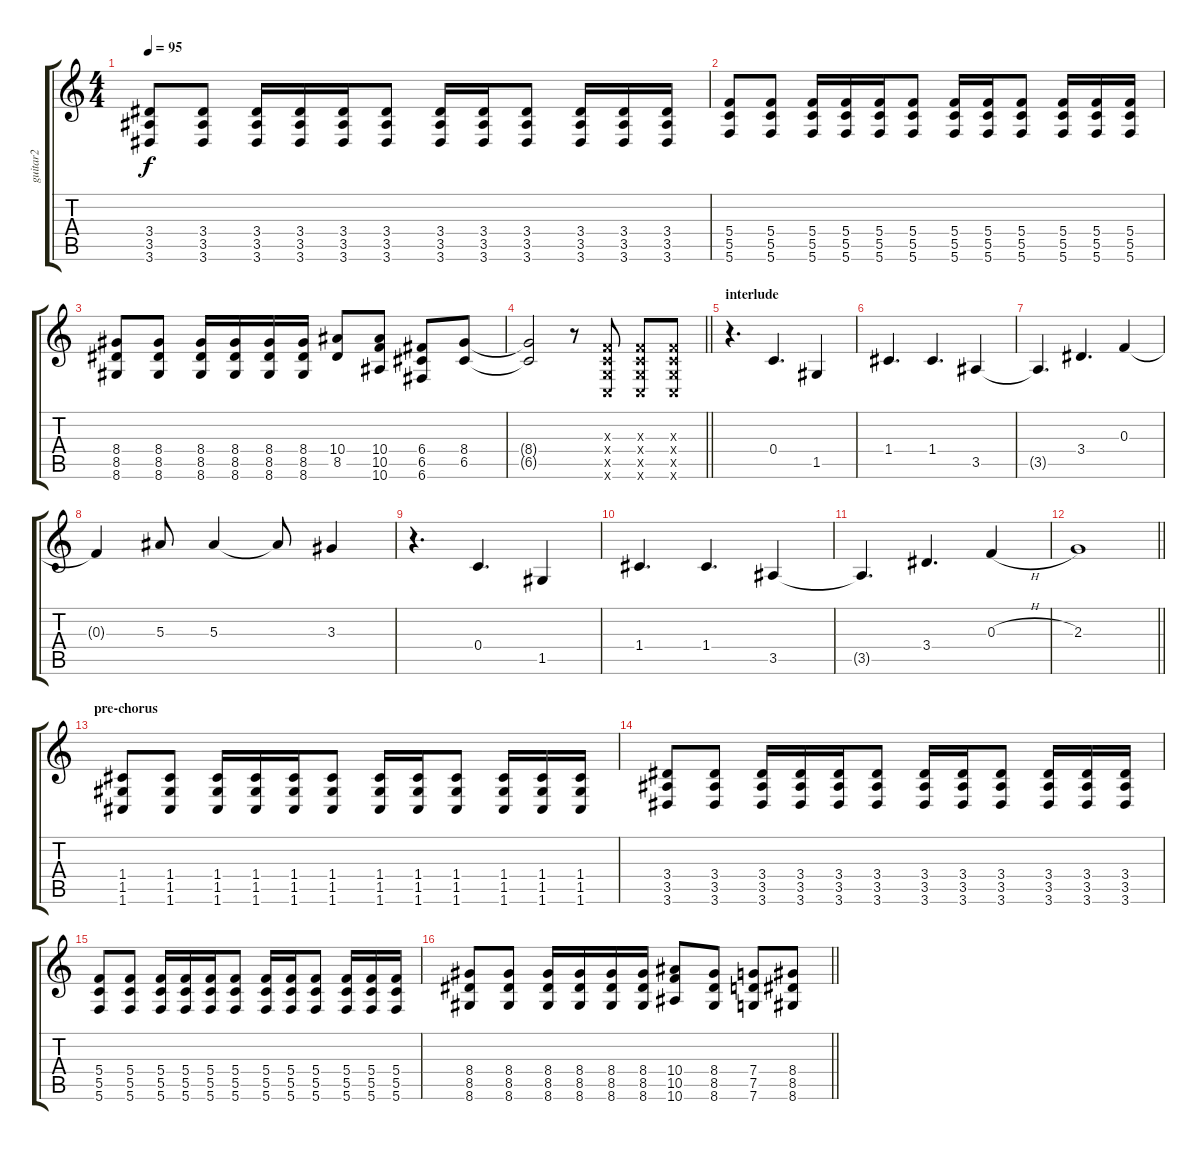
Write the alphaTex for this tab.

\track ("guitar2" "guitar2") {instrument acousticguitarsteel}
\staff {score tabs}
\tuning (D4 A3 F3 C3 G2 C2) {hide}
\ts (4 4)
\tempo 95
\clef g2
\ks c
(3.4 3.5 3.6).8{dy f} (3.4 3.5 3.6).8 (3.4 3.5 3.6).16 (3.4 3.5 3.6).16 (3.4 3.5 3.6).16 (3.4 3.5 3.6).8 (3.4 3.5 3.6).16 (3.4 3.5 3.6).16 (3.4 3.5 3.6).8 (3.4 3.5 3.6).16 (3.4 3.5 3.6).16 (3.4 3.5 3.6).16 |
(5.4 5.5 5.6).8 (5.4 5.5 5.6).8 (5.4 5.5 5.6).16 (5.4 5.5 5.6).16 (5.4 5.5 5.6).16 (5.4 5.5 5.6).8 (5.4 5.5 5.6).16 (5.4 5.5 5.6).16 (5.4 5.5 5.6).8 (5.4 5.5 5.6).16 (5.4 5.5 5.6).16 (5.4 5.5 5.6).16 |
(8.4 8.5 8.6).8 (8.4 8.5 8.6).8 (8.4 8.5 8.6).16 (8.4 8.5 8.6).16 (8.4 8.5 8.6).16 (8.4 8.5 8.6).16 (10.4 8.5).8 (10.4 10.5 10.6).8 (6.4 6.5 6.6).8 (8.4 6.5).8 |
\barLineRight lightlight
(8.4{t} 6.5{t}).2 r.8 (0.3{x} 0.4{x} 0.5{x} 0.6{x}).8 (0.3{x} 0.4{x} 0.5{x} 0.6{x}).8 (0.3{x} 0.4{x} 0.5{x} 0.6{x}).8 |
\section ("" "interlude")
r.4{d} 0.4.4{d} 1.5.4 |
1.4.4{d} 1.4.4{d} 3.5.4 |
3.5{t}.4{d} 3.4.4{d} 0.3.4 |
0.3{t}.4 5.3.8 5.3.4 5.3{t}.8 3.3.4 |
r.4{d} 0.4.4{d} 1.5.4 |
1.4.4{d} 1.4.4{d} 3.5.4 |
3.5{t}.4{d} 3.4.4{d} 0.3{h}.4 |
\barLineRight lightlight
2.3.1 |
\section ("" "pre-chorus")
(1.4 1.5 1.6).8{volume 12} (1.4 1.5 1.6).8 (1.4 1.5 1.6).16 (1.4 1.5 1.6).16 (1.4 1.5 1.6).16 (1.4 1.5 1.6).8 (1.4 1.5 1.6).16 (1.4 1.5 1.6).16 (1.4 1.5 1.6).8 (1.4 1.5 1.6).16 (1.4 1.5 1.6).16 (1.4 1.5 1.6).16 |
(3.4 3.5 3.6).8 (3.4 3.5 3.6).8 (3.4 3.5 3.6).16 (3.4 3.5 3.6).16 (3.4 3.5 3.6).16 (3.4 3.5 3.6).8 (3.4 3.5 3.6).16 (3.4 3.5 3.6).16 (3.4 3.5 3.6).8 (3.4 3.5 3.6).16 (3.4 3.5 3.6).16 (3.4 3.5 3.6).16 |
(5.4 5.5 5.6).8 (5.4 5.5 5.6).8 (5.4 5.5 5.6).16 (5.4 5.5 5.6).16 (5.4 5.5 5.6).16 (5.4 5.5 5.6).8 (5.4 5.5 5.6).16 (5.4 5.5 5.6).16 (5.4 5.5 5.6).8 (5.4 5.5 5.6).16 (5.4 5.5 5.6).16 (5.4 5.5 5.6).16 |
\barLineRight lightlight
(8.4 8.5 8.6).8 (8.4 8.5 8.6).8 (8.4 8.5 8.6).16 (8.4 8.5 8.6).16 (8.4 8.5 8.6).16 (8.4 8.5 8.6).16 (10.4 10.5 10.6).8 (8.4 8.5 8.6).8 (7.4 7.5 7.6).8 (8.4 8.5 8.6).8
